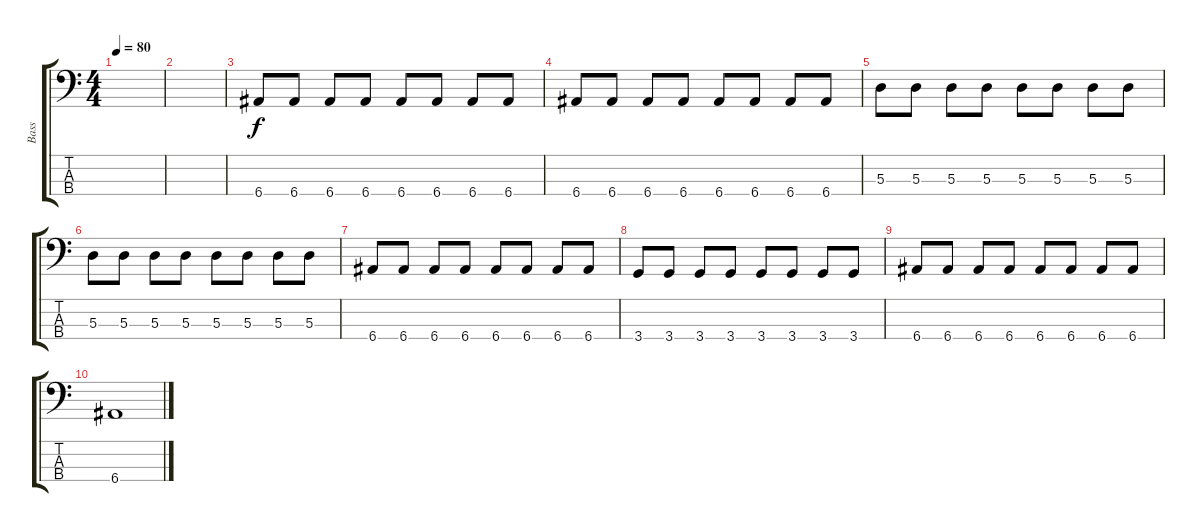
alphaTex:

\track ("Bass" "Bass") {instrument electricbasspick}
\staff {score tabs}
\tuning (G2 D2 A1 E1) {hide}
\ts (4 4)
\tempo 80
\clef f4
\ks c
|
|
6.4.8 6.4.8 6.4.8 6.4.8 6.4.8 6.4.8 6.4.8 6.4.8 |
6.4.8 6.4.8 6.4.8 6.4.8 6.4.8 6.4.8 6.4.8 6.4.8 |
5.3.8 5.3.8 5.3.8 5.3.8 5.3.8 5.3.8 5.3.8 5.3.8 |
5.3.8 5.3.8 5.3.8 5.3.8 5.3.8 5.3.8 5.3.8 5.3.8 |
6.4.8 6.4.8 6.4.8 6.4.8 6.4.8 6.4.8 6.4.8 6.4.8 |
3.4.8 3.4.8 3.4.8 3.4.8 3.4.8 3.4.8 3.4.8 3.4.8 |
6.4.8 6.4.8 6.4.8 6.4.8 6.4.8 6.4.8 6.4.8 6.4.8 |
6.4.1
